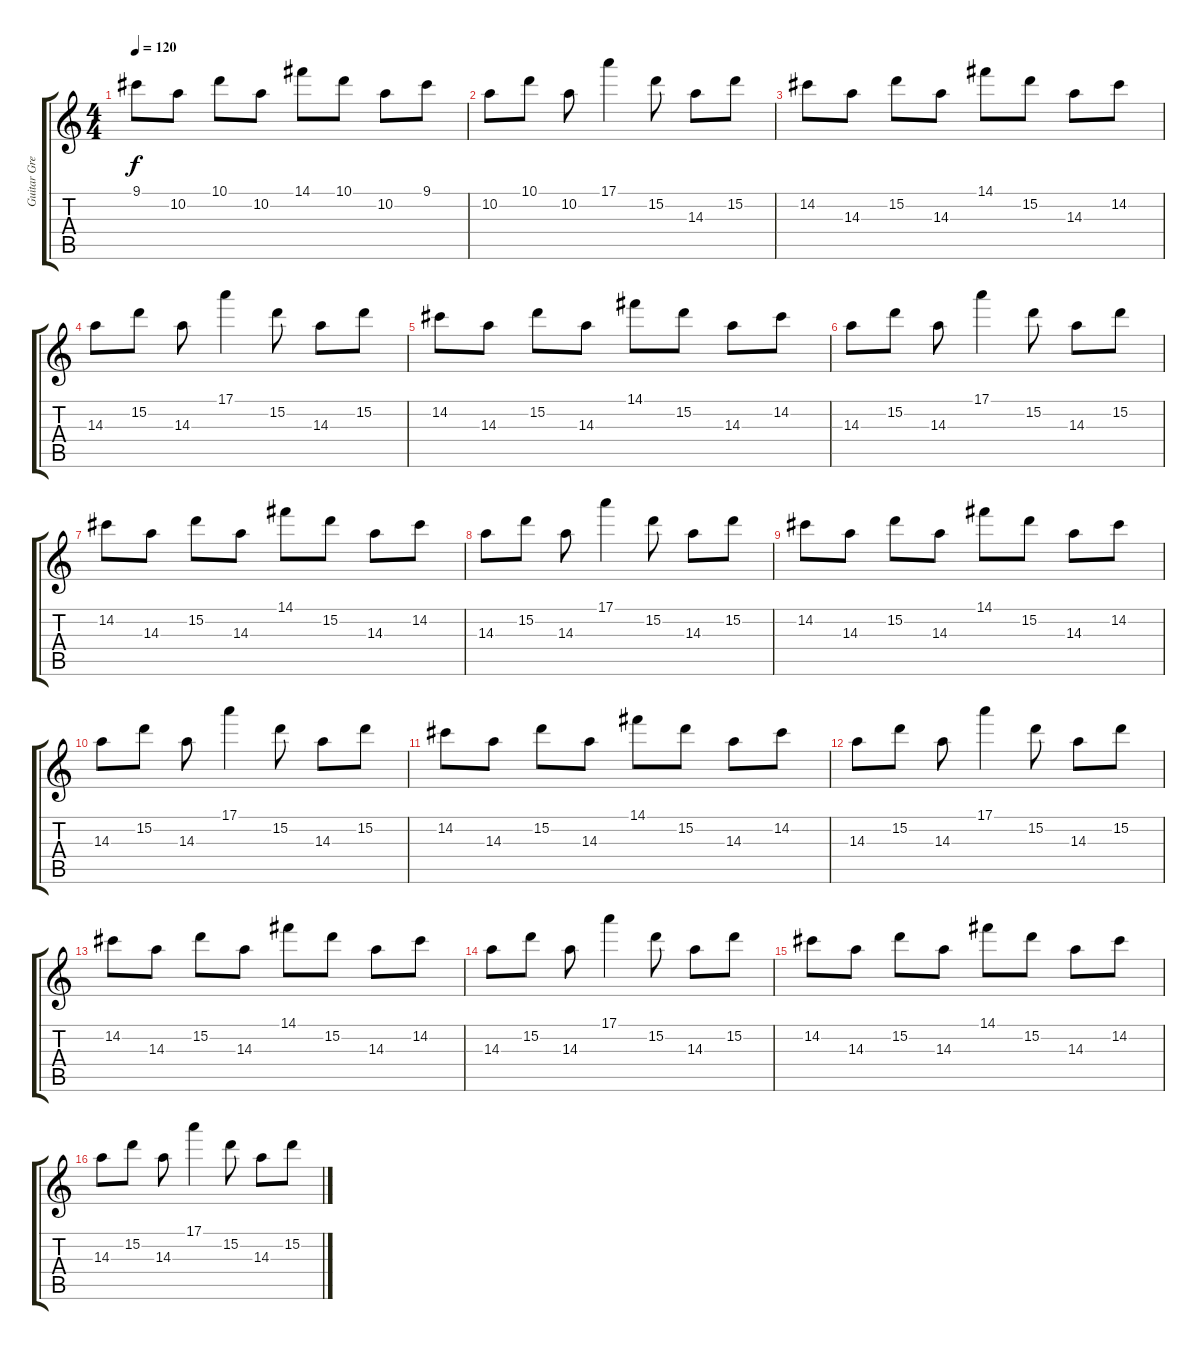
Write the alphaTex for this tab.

\track ("Guitar Green" "Guitar Gre") {instrument acousticguitarsteel}
\staff {score tabs}
\tuning (E4 B3 G3 D3 A2 E2) {hide}
\ts (4 4)
\tempo 120
\clef g2
\ks c
9.1.8{dy f} 10.2.8 10.1.8 10.2.8 14.1.8 10.1.8 10.2.8 9.1.8 |
10.2.8 10.1.8 10.2.8 17.1.4 15.2.8 14.3.8 15.2.8 |
14.2.8 14.3.8 15.2.8 14.3.8 14.1.8 15.2.8 14.3.8 14.2.8 |
14.3.8 15.2.8 14.3.8 17.1.4 15.2.8 14.3.8 15.2.8 |
14.2.8 14.3.8 15.2.8 14.3.8 14.1.8 15.2.8 14.3.8 14.2.8 |
14.3.8 15.2.8 14.3.8 17.1.4 15.2.8 14.3.8 15.2.8 |
14.2.8 14.3.8 15.2.8 14.3.8 14.1.8 15.2.8 14.3.8 14.2.8 |
14.3.8 15.2.8 14.3.8 17.1.4 15.2.8 14.3.8 15.2.8 |
14.2.8 14.3.8 15.2.8 14.3.8 14.1.8 15.2.8 14.3.8 14.2.8 |
14.3.8 15.2.8 14.3.8 17.1.4 15.2.8 14.3.8 15.2.8 |
14.2.8 14.3.8 15.2.8 14.3.8 14.1.8 15.2.8 14.3.8 14.2.8 |
14.3.8 15.2.8 14.3.8 17.1.4 15.2.8 14.3.8 15.2.8 |
14.2.8 14.3.8 15.2.8 14.3.8 14.1.8 15.2.8 14.3.8 14.2.8 |
14.3.8 15.2.8 14.3.8 17.1.4 15.2.8 14.3.8 15.2.8 |
14.2.8 14.3.8 15.2.8 14.3.8 14.1.8 15.2.8 14.3.8 14.2.8 |
14.3.8 15.2.8 14.3.8 17.1.4 15.2.8 14.3.8 15.2.8
